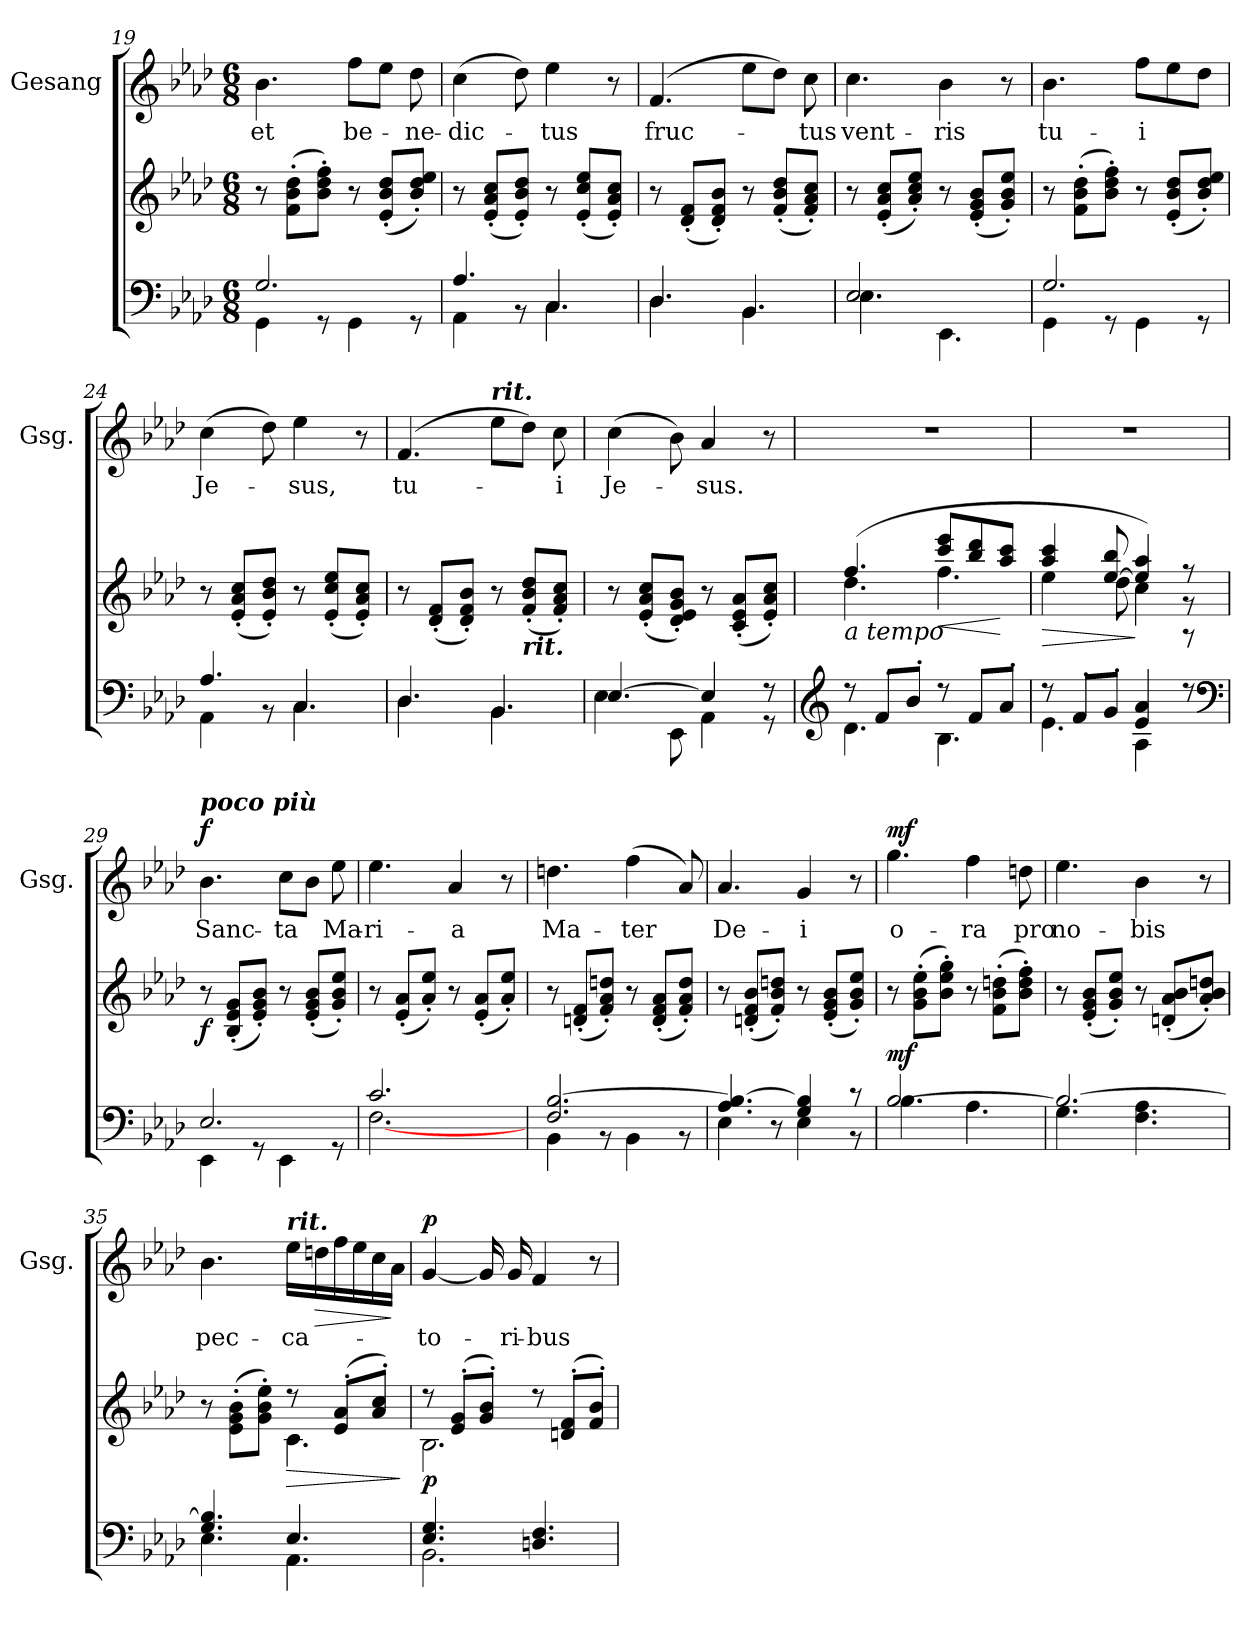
**kern	**kern	**dynam	**kern	**text	**dynam
*part2	*part2	*part2	*part1	*part1	*part1
*staff3	*staff2	*staff2/3	*staff1	*staff1	*staff1
*	*	*	*I"Gesang	*	*
*	*	*	*I'Gsg.	*	*
*clefF4	*clefG2	*	*clefG2	*	*
*k[b-e-a-d-]	*k[b-e-a-d-]	*	*k[b-e-a-d-]	*	*
*A-:	*A-:	*	*A-:	*	*
*M6/8	*M6/8	*	*M6/8	*	*
=19	=19	=19	=19	=19	=19
*^	*	*	*	*	*
!	!	!	!	!	!LO:LY:b	!
2.G/	4GG\	8r	.	4.b-\	et	.
.	.	(>8f\'> 8b-\'> 8dd-\'>L	.	.	.	.
.	8rGG	8b-\'> 8dd-\'> 8ff\'>J)	.	.	.	.
!	!	!	!	!	!LO:LY:b	!
.	4GG\	8r	.	8ff\L	be-	.
.	.	(<8e-/'< 8b-/'< 8dd-/'<L	.	8ee-\J	.	.
!	!	!	!	!	!LO:LY:b	!
.	8rGG	8b-/'< 8dd-/'< 8ee-/'<J)	.	8dd-\	-ne-	.
=20	=20	=20	=20	=20	=20	=20
!	!	!	!	!	!LO:LY:b	!
4.A-/	4AA-\	8r	.	(>4cc\	-dic-	.
.	.	(<8e-/'< 8a-/'< 8cc/'<L	.	.	.	.
.	8rAA	8e-/'< 8b-/'< 8dd-/'<J)	.	8dd-\)	.	.
!	!	!	!	!	!LO:LY:b	!
4.C/	4.C\	8r	.	4ee-\	-tus	.
.	.	(<8e-/'< 8cc/'< 8ee-/'<L	.	.	.	.
.	.	8e-/'< 8a-/'< 8cc/'<J)	.	8r	.	.
=21	=21	=21	=21	=21	=21	=21
!	!	!	!	!	!LO:LY:b	!
4.D-/	4.D-\	8r	.	(4.f/	fruc-	.
.	.	(<8d-/'< 8f/'<L	.	.	.	.
.	.	8d-/'< 8f/'< 8b-/'<J)	.	.	.	.
4.BB-/	4.BB-\	8r	.	8ee-\L	.	.
.	.	(<8f/'< 8b-/'< 8dd-/'<L	.	8dd-\J)	.	.
!	!	!	!	!	!LO:LY:b	!
.	.	8f/'< 8a-/'< 8cc/'<J)	.	8cc\	-tus	.
=22	=22	=22	=22	=22	=22	=22
!	!	!	!	!	!LO:LY:b	!
2.E-/	4.E-\	8r	.	4.cc\	vent-	.
.	.	(<8e-/'< 8a-/'< 8cc/'<L	.	.	.	.
.	.	8a-/'< 8cc/'< 8ee-/'<J)	.	.	.	.
!	!	!	!	!	!LO:LY:b	!
.	4.EE-\	8r	.	4b-\	-ris	.
.	.	(<8e-/'< 8g/'< 8b-/'<L	.	.	.	.
.	.	8g/'< 8b-/'< 8ee-/'<J)	.	8r	.	.
=23	=23	=23	=23	=23	=23	=23
!	!	!	!	!	!LO:LY:b	!
2.G/	4GG\	8r	.	4.b-\	tu-	.
.	.	(>8f\'> 8b-\'> 8dd-\'>L	.	.	.	.
.	8rGG	8b-\'> 8dd-\'> 8ff\'>J)	.	.	.	.
!	!	!	!	!	!LO:LY:b	!
.	4GG\	8r	.	8ff\L	-i	.
.	.	(<8e-/'< 8b-/'< 8dd-/'<L	.	8ee-\	.	.
.	8rGG	8b-/'< 8dd-/'< 8ee-/'<J)	.	8dd-\J	.	.
!!LO:PB:g=z
=24	=24	=24	=24	=24	=24	=24
!	!	!	!	!	!LO:LY:b	!
4.A-/	4AA-\	8r	.	(>4cc\	Je-	.
.	.	(<8e-/'< 8a-/'< 8cc/'<L	.	.	.	.
.	8rAA	8e-/'< 8b-/'< 8dd-/'<J)	.	8dd-\)	.	.
!	!	!	!	!	!LO:LY:b	!
4.C/	4.C\	8r	.	4ee-\	-sus,	.
.	.	(<8e-/'< 8cc/'< 8ee-/'<L	.	.	.	.
.	.	8e-/'< 8a-/'< 8cc/'<J)	.	8r	.	.
=25	=25	=25	=25	=25	=25	=25
!	!	!	!	!	!LO:LY:b	!
4.D-/	4.D-\	8r	.	(4.f/	tu-	.
.	.	(<8d-/'< 8f/'<L	.	.	.	.
.	.	8d-/'< 8f/'< 8b-/'<J)	.	.	.	.
!	!	!	!	!LO:TX:a:Bi:t=rit.	!	!
4.BB-/	4.BB-\	8r	.	8ee-\L	.	.
!	!	!LO:TX:b:Bi:t=rit.	!	!	!	!
.	.	(<8f/'< 8b-/'< 8dd-/'<L	.	8dd-\J)	.	.
!	!	!	!	!	!LO:LY:b	!
.	.	8f/'< 8a-/'< 8cc/'<J)	.	8cc\	-i	.
=26	=26	=26	=26	=26	=26	=26
!	!	!	!	!	!LO:LY:b	!
[>4.E-/	4E-\	8r	.	(>4cc\	Je-	.
.	.	(<8e-/'< 8a-/'< 8cc/'<L	.	.	.	.
.	8EE-\	8d-/'< 8e-/'< 8g/'< 8b-/'<J)	.	8b-\)	.	.
!	!	!	!	!	!LO:LY:b	!
4E-/]	4AA-\	8r	.	4a-/	-sus.	.
.	.	(<8c/'< 8e-/'< 8a-/'<L	.	.	.	.
8r	8r	8e-/'< 8a-/'< 8cc/'<J)	.	8r	.	.
=27	=27	=27	=27	=27	=27	=27
*clefG2	*	*	*	*	*	*
*	*	*^	*	*	*	*
!	!	!LO:TX:b:i:t=a tempo	!	!	!	!	!
8r	4.d-\	(>4.ff/	4.dd-\	.	2.r	.	.
8f'</L	.	.	.	.	.	.	.
8b-'</J	.	.	.	.	.	.	.
!	!	!	!	!LO:HP:b	!	!	!
8r	4.B-\	8ccc/ 8eee-/L	4.ff\	<	.	.	.
8f/L	.	8bb-/ 8ddd-/	.	.	.	.	.
8a-'</J	.	8aa-/ 8ccc/J	.	[	.	.	.
=28	=28	=28	=28	=28	=28	=28	=28
!	!	!	!	!LO:HP:b	!	!	!
8r	4.e-\	4aa-/ 4ccc/	4ee-\	>	2.r	.	.
8f'</L	.	.	.	.	.	.	.
8g'</J	.	[>8ee-/ 8bb-/	8dd-\	.	.	.	.
4e-/ 4a-/	4A-\	4ee-/] 4aa-/)	4cc\	]	.	.	.
8r	8rggg	8r	8r	.	.	.	.
*	*	*v	*v	*	*	*	*
*clefF4	*	*	*	*	*	*
=29	=29	=29	=29	=29	=29	=29
*	*	*^	*	*	*	*
!	!	!	!	!	!LO:TX:a:Bi:t=poco più	!	!
!	!	!LO:TX:b:Bi:t=poco più	!	!	!	!	!
!	!	!	!	!LO:DY:b	!	!LO:LY:b	!LO:DY:a
*	*	*v	*v	*	*	*	*
2.E-/	4EE-\	8r	f	4.b-\	Sanc-	f
.	.	(<8B-/'< 8e-/'< 8g/'<L	.	.	.	.
.	8rFF	8e-/'< 8g/'< 8b-/'<J)	.	.	.	.
!	!	!	!	!	!LO:LY:b	!
.	4EE-\	8r	.	8cc\L	-ta	.
.	.	(<8e-/'< 8g/'< 8b-/'<L	.	8b-\J	.	.
!	!	!	!	!	!LO:LY:b	!
.	8rFF	8g/'< 8b-/'< 8ee-/'<J)	.	8ee-\	Ma-	.
!!LO:LB:g=z
=30	=30	=30	=30	=30	=30	=30
!	!	!	!	!	!LO:LY:b	!
2.c/	[<2.F\	8r	.	4.ee-\	-ri-	.
.	.	(<8e-/'< 8a-/'<L	.	.	.	.
.	.	8a-/'< 8ee-/'<J)	.	.	.	.
!	!	!	!	!	!LO:LY:b	!
.	.	8r	.	4a-/	-a	.
.	.	(<8e-/'< 8a-/'<L	.	.	.	.
.	.	8a-/'< 8ee-/'<J)	.	8r	.	.
=31	=31	=31	=31	=31	=31	=31
!	!	!	!	!	!LO:LY:b	!
2.F/ [>2.B-/	4BB-\	8r	.	4.ddn\	Ma-	.
.	.	(<8dn/'< 8f/'<L	.	.	.	.
.	8rBB	8f/'< 8a-/'< 8ddn/'<J)	.	.	.	.
!	!	!	!	!	!LO:LY:b	!
.	4BB-\	8r	.	(>4ff\	-ter	.
.	.	(<8d/'< 8f/'< 8a-/'<L	.	.	.	.
.	8rBB	8f/'< 8a-/'< 8dd/'<J)	.	8a-/)	.	.
=32	=32	=32	=32	=32	=32	=32
!	!	!	!	!	!LO:LY:b	!
4.A-/ 4.B-/_	4E-\	8r	.	4.a-/	De-	.
.	.	(<8dn/'< 8f/'< 8b-/'<L	.	.	.	.
.	8rC	8f/'< 8b-/'< 8ddn/'<J)	.	.	.	.
!	!	!	!	!	!LO:LY:b	!
4G/ 4B-/]	4E-\	8r	.	4g/	-i	.
.	.	(<8e-/'< 8g/'< 8b-/'<L	.	.	.	.
8r	8r	8g/'< 8b-/'< 8ee-/'<J)	.	8r	.	.
=33	=33	=33	=33	=33	=33	=33
!	!	!	!LO:DY:b	!	!LO:LY:b	!LO:DY:a
[>2.B-/	4.B-\	8r	mf	4.gg\	o-	mf
.	.	(>8g\'> 8b-\'> 8ee-\'>L	.	.	.	.
.	.	8b-\'> 8ee-\'> 8gg\'>J)	.	.	.	.
!	!	!	!	!	!LO:LY:b	!
.	4.A-\	8r	.	4ff\	-ra	.
.	.	(>8f\'> 8b-\'> 8ddn\'>L	.	.	.	.
!	!	!	!	!	!LO:LY:b	!
.	.	8b-\'> 8dd\'> 8ff\'>J)	.	8ddn\	pro	.
=34	=34	=34	=34	=34	=34	=34
!	!	!	!	!	!LO:LY:b	!
2.B-/_	4.G\	8r	.	4.ee-\	no-	.
.	.	(<8e-/'< 8g/'< 8b-/'<L	.	.	.	.
.	.	8g/'< 8b-/'< 8ee-/'<J)	.	.	.	.
!	!	!	!	!	!LO:LY:b	!
.	4.F\ 4.A-\	8r	.	4b-\	-bis	.
.	.	(<8dn/'< 8a-/'< 8b-/'<L	.	.	.	.
.	.	8a-/'< 8b-/'< 8ddn/'<J)	.	8r	.	.
!!LO:LB:g=z
=35	=35	=35	=35	=35	=35	=35
*	*	*^	*	*	*	*
!	!	!	!	!	!	!LO:LY:b	!
4.G/ 4.B-/]	4.E-\	8r	4.ryy	.	4.b-\	pec-	.
.	.	(>8e-\'> 8g\'> 8b-\'>L	.	.	.	.	.
.	.	8g\'> 8b-\'> 8ee-\'>J)	.	.	.	.	.
!	!	!	!	!	!LO:TX:a:Bi:t=rit.	!	!
!	!	!	!	!LO:HP:b	!	!LO:LY:b	!
4.E-/	4.AA-\	8r	4.c\	>	16ee-\LL	-ca-	.
!	!	!	!	!	!	!	!LO:HP:b
.	.	.	.	.	16ddn\	.	>
.	.	(<8e-/'< 8a-/'<L	.	.	16ff\	.	.
.	.	.	.	.	16ee-\	.	.
.	.	8a-/'< 8cc/'<J)	.	.	16cc\	.	.
.	.	.	.	.	16a-\JJ	.	]
*v	*v	*	*	*	*	*	*
*	*v	*v	*	*	*	*
.	.	]	.	.	.
=36	=36	=36	=36	=36	=36
*^	*^	*	*	*	*
!	!	!	!	!LO:DY:b	!	!LO:LY:b	!LO:DY:a
4.E-/ 4.G/	2.BB-\	8r	2.B-\	p	[4g/	-to-	p
.	.	(<8e-/'< 8g/'<L	.	.	.	.	.
.	.	8g/'< 8b-/'<J)	.	.	16g/]	.	.
!	!	!	!	!	!	!LO:LY:b	!
.	.	.	.	.	16g/	-ri-	.
!	!	!	!	!	!	!LO:LY:b	!
4.Dn/ 4.F/	.	8r	.	.	4f/	-bus	.
.	.	(<8dn/'< 8f/'<L	.	.	.	.	.
.	.	8f/'< 8b-/'<J)	.	.	8r	.	.
*v	*v	*	*	*	*	*	*
*	*v	*v	*	*	*	*
=	=	=	=	=	=
*-	*-	*-	*-	*-	*-
